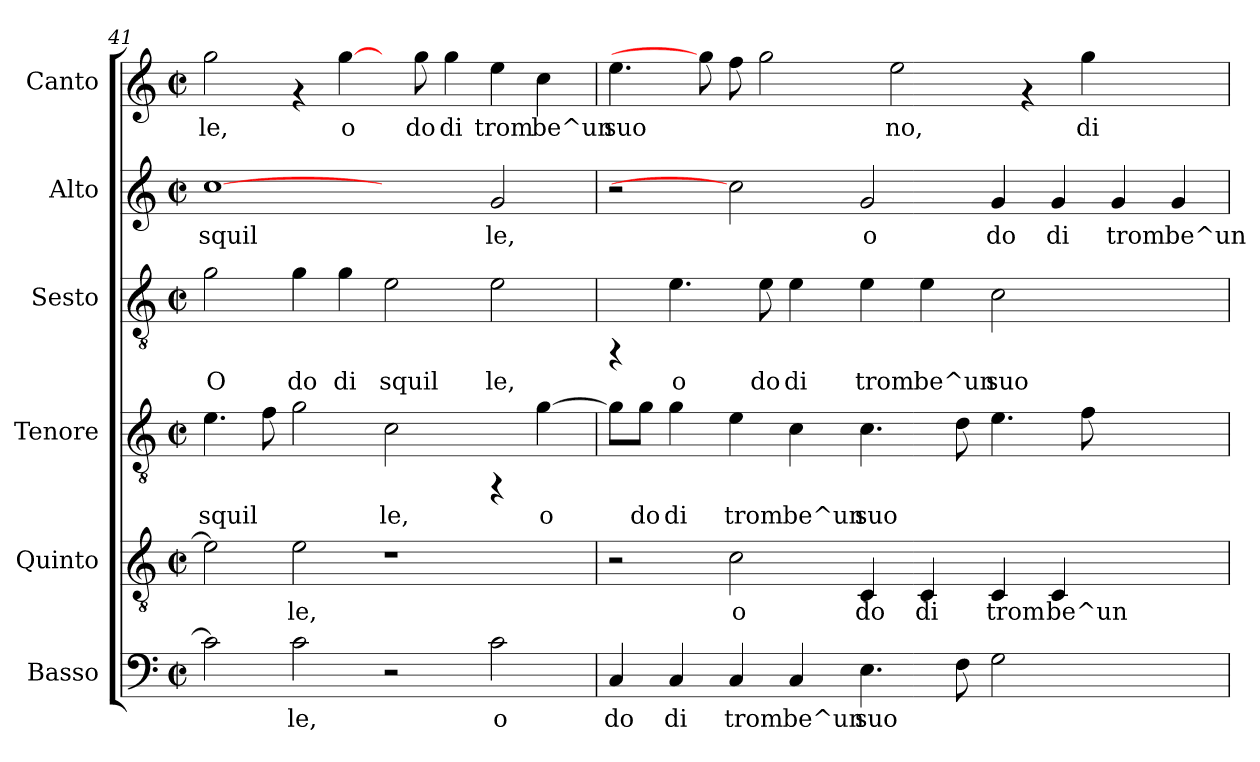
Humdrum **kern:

**kern	**text	**kern	**text	**kern	**text	**kern	**text	**kern	**text	**kern	**text
*part6	*part6	*part5	*part5	*part4	*part4	*part3	*part3	*part2	*part2	*part1	*part1
*staff6	*staff6	*staff5	*staff5	*staff4	*staff4	*staff3	*staff3	*staff2	*staff2	*staff1	*staff1
*I"Basso	*	*I"Quinto	*	*I"Tenore	*	*I"Sesto	*	*I"Alto	*	*I"Canto	*
*I'Basso	*	*I'Quinto	*	*I'Tenore	*	*I'Sesto	*	*I'Alto	*	*I'Canto	*
!!LO:PB:g=z
*clefF4	*	*clefGv2	*	*clefGv2	*	*clefGv2	*	*clefG2	*	*clefG2	*
*k[]	*	*k[]	*	*k[]	*	*k[]	*	*k[]	*	*k[]	*
*C:	*	*C:	*	*C:	*	*C:	*	*C:	*	*C:	*
*M2/2	*	*M2/2	*	*M2/2	*	*M2/2	*	*M2/2	*	*M2/2	*
*met(c|)	*	*met(c|)	*	*met(c|)	*	*met(c|)	*	*met(c|)	*	*met(c|)	*
=41	=41	=41	=41	=41	=41	=41	=41	=41	=41	=41	=41
!	!LO:LY:b:cj	!	!LO:LY:b:cj	!	!LO:LY:b:cj	!	!LO:LY:b:cj	!	!LO:LY:b:cj	!	!LO:LY:b:cj
2c\]	.	2e\]	.	4.e\	squil	2g\	O	[1cc	squil	2gg\	le,
!	!	!	!	!	!LO:LY:b:cj	!	!	!	!	!	!
.	.	.	.	8f\	.	.	.	.	.	.	.
!	!LO:LY:b:cj	!	!LO:LY:b:cj	!	!LO:LY:b:cj	!	!LO:LY:b:cj	!	!	!	!
2c\	le,	2e\	le,	2g\	.	4g\	do	.	.	4rf	.
!	!	!	!	!	!	!	!LO:LY:b:cj	!	!	!	!LO:LY:b:cj
.	.	.	.	.	.	4g\	di	.	.	[4gg\	o
!	!	!	!	!	!LO:LY:b:cj	!	!LO:LY:b:cj	!	!	!	!
2r	.	1r	.	2c\	le,	2e\	squil	2ryy	.	8ryy	.
!	!	!	!	!	!	!	!	!	!	!	!LO:LY:b:cj
.	.	.	.	.	.	.	.	.	.	8gg\	do
!	!	!	!	!	!	!	!	!	!	!	!LO:LY:b:cj
.	.	.	.	.	.	.	.	.	.	4gg\	di
!	!LO:LY:b:cj	!	!	!	!	!	!LO:LY:b:cj	!	!LO:LY:b:cj	!	!LO:LY:b:cj
2c\	o	.	.	4rFF	.	2e\	le,	2g/	le,	4ee\	trom
!	!	!	!	!	!LO:LY:b:cj	!	!	!	!	!	!LO:LY:b:cj
.	.	.	.	[>4g\	o	.	.	.	.	4cc\	be^un
=42	=42	=42	=42	=42	=42	=42	=42	=42	=42	=42	=42
!	!LO:LY:b:cj	!	!	!	!LO:LY:b:cj	!	!	!	!	!	!LO:LY:b:cj
4C/	do	2r	.	8g\L]	.	4rFF	.	2r	.	4.ee\	suo
!	!	!	!	!	!LO:LY:b:cj	!	!	!	!	!	!
.	.	.	.	8g\J	do	.	.	.	.	.	.
!	!LO:LY:b:cj	!	!	!	!LO:LY:b:cj	!	!LO:LY:b:cj	!	!	!	!
4C/	di	.	.	4g\	di	4.e\	o	.	.	.	.
.	.	.	.	.	.	.	.	.	.	8gg\]	.
!	!LO:LY:b:cj	!	!LO:LY:b:cj	!	!LO:LY:b:cj	!	!	!	!	!	!LO:LY:b:cj
4C/	trom	2c\	o	4e\	trom	.	.	2cc]	.	8ff\	.
!	!	!	!	!	!	!	!LO:LY:b:cj	!	!	!	!LO:LY:b:cj
.	.	.	.	.	.	8e\	do	.	.	2gg\	.
!	!LO:LY:b:cj	!	!	!	!LO:LY:b:cj	!	!LO:LY:b:cj	!	!	!	!
4C/	be^un	.	.	4c\	be^un	4e\	di	.	.	.	.
!	!LO:LY:b:cj	!	!LO:LY:b:cj	!	!LO:LY:b:cj	!	!LO:LY:b:cj	!	!LO:LY:b:cj	!	!
4.E\	suo	4C/	do	4.c\	suo	4e\	trom	2g/	o	.	.
!	!	!	!	!	!	!	!	!	!	!	!LO:LY:b:cj
.	.	.	.	.	.	.	.	.	.	2ee\	no,
!	!	!	!LO:LY:b:cj	!	!	!	!LO:LY:b:cj	!	!	!	!
.	.	4C/	di	.	.	4e\	be^un	.	.	.	.
!	!LO:LY:b:cj	!	!	!	!LO:LY:b:cj	!	!	!	!	!	!
8F\	.	.	.	8d\	.	.	.	.	.	.	.
!	!LO:LY:b:cj	!	!LO:LY:b:cj	!	!LO:LY:b:cj	!	!LO:LY:b:cj	!	!LO:LY:b:cj	!	!
2G\	.	4C/	trom	4.e\	.	2c\	suo	4g/	do	.	.
.	.	.	.	.	.	.	.	.	.	4rf	.
!	!	!	!LO:LY:b:cj	!	!	!	!	!	!LO:LY:b:cj	!	!
.	.	4C/	be^un	.	.	.	.	4g/	di	.	.
!	!	!	!	!	!LO:LY:b:cj	!	!	!	!	!	!LO:LY:b:cj
.	.	.	.	8f\	.	.	.	.	.	4gg\	di
!	!	!	!	!	!	!	!	!	!LO:LY:b:cj	!	!
2ryy	.	2ryy	.	2ryy	.	2ryy	.	4g/	trom	.	.
.	.	.	.	.	.	.	.	.	.	4.ryy	.
!	!	!	!	!	!	!	!	!	!LO:LY:b:cj	!	!
.	.	.	.	.	.	.	.	4g/	be^un	.	.
=	=	=	=	=	=	=	=	=	=	=	=
*-	*-	*-	*-	*-	*-	*-	*-	*-	*-	*-	*-
